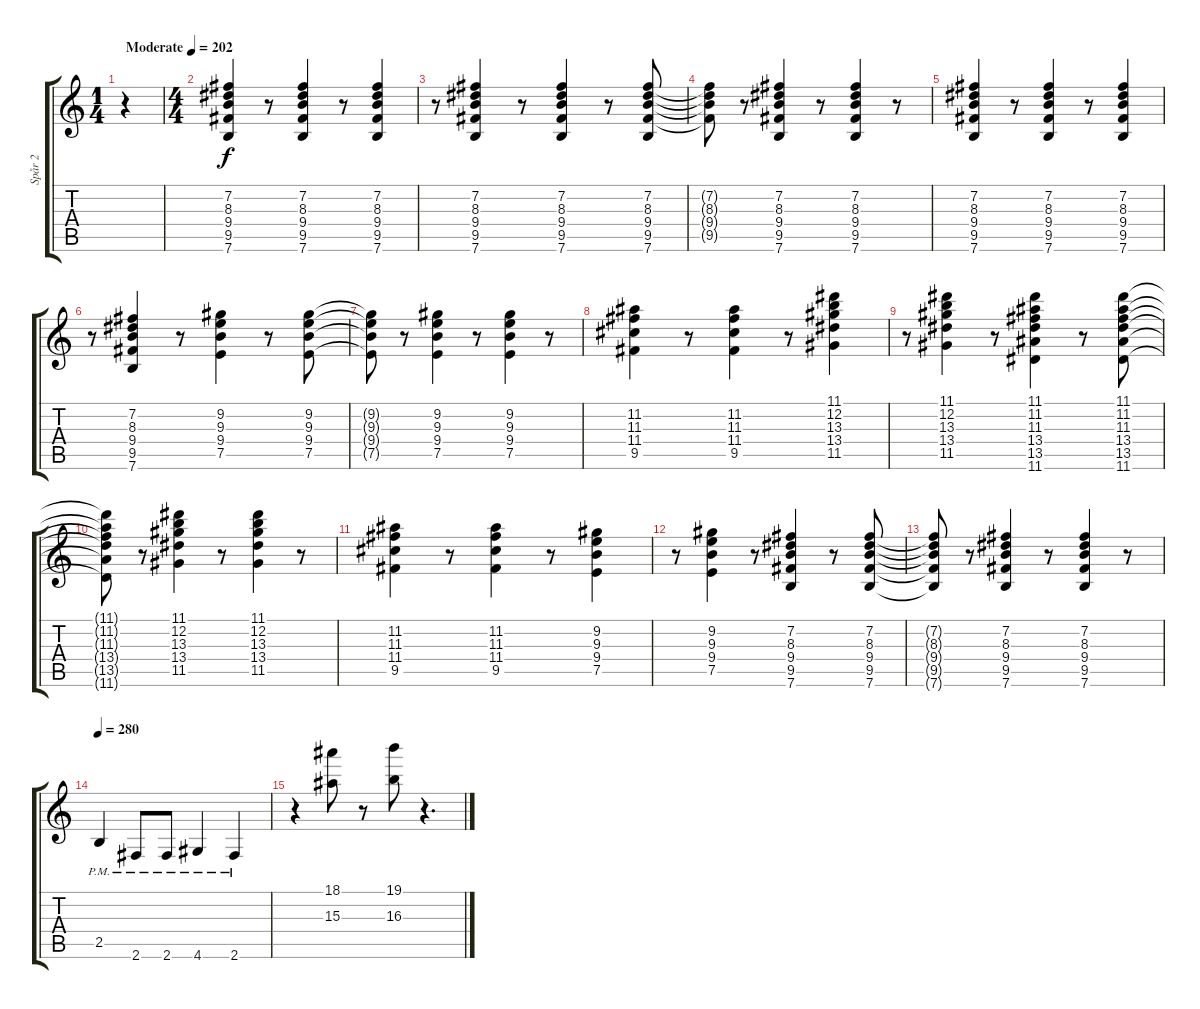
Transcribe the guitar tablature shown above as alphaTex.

\track ("Spår 2" "Spår 2") {instrument distortionguitar}
\staff {score tabs}
\tuning (E4 B3 G3 D3 A2 E2) {hide}
\ts (1 4)
\tempo (202 "Moderate")
\clef g2
\ks c
r.4{dy f instrument distortionguitar} |
\ts (4 4)
(7.2 8.3 9.4 9.5 7.6).4 r.8 (7.2 8.3 9.4 9.5 7.6).4 r.8 (7.2 8.3 9.4 9.5 7.6).4 |
r.8 (7.2 8.3 9.4 9.5 7.6).4 r.8 (7.2 8.3 9.4 9.5 7.6).4 r.8 (7.2 8.3 9.4 9.5 7.6).8 |
(7.2{t} 8.3{t} 9.4{t} 9.5{t}).8 r.8 (7.2 8.3 9.4 9.5 7.6).4 r.8 (7.2 8.3 9.4 9.5 7.6).4 r.8 |
(7.2 8.3 9.4 9.5 7.6).4 r.8 (7.2 8.3 9.4 9.5 7.6).4 r.8 (7.2 8.3 9.4 9.5 7.6).4 |
r.8 (7.2 8.3 9.4 9.5 7.6).4 r.8 (9.2 9.3 9.4 7.5).4 r.8 (9.2 9.3 9.4 7.5).8 |
(9.2{t} 9.3{t} 9.4{t} 7.5{t}).8 r.8 (9.2 9.3 9.4 7.5).4 r.8 (9.2 9.3 9.4 7.5).4 r.8 |
(11.2 11.3 11.4 9.5).4 r.8 (11.2 11.3 11.4 9.5).4 r.8 (11.1 12.2 13.3 13.4 11.5).4 |
r.8 (11.1 12.2 13.3 13.4 11.5).4 r.8 (11.1 11.2 11.3 13.4 13.5 11.6).4 r.8 (11.1 11.2 11.3 13.4 13.5 11.6).8 |
(11.1{t} 11.2{t} 11.3{t} 13.4{t} 13.5{t} 11.6{t}).8 r.8 (11.1 12.2 13.3 13.4 11.5).4 r.8 (11.1 12.2 13.3 13.4 11.5).4 r.8 |
(11.2 11.3 11.4 9.5).4 r.8 (11.2 11.3 11.4 9.5).4 r.8 (9.2 9.3 9.4 7.5).4 |
r.8 (9.2 9.3 9.4 7.5).4 r.8 (7.2 8.3 9.4 9.5 7.6).4 r.8 (7.2 8.3 9.4 9.5 7.6).8 |
(7.2{t} 8.3{t} 9.4{t} 9.5{t} 7.6{t}).8 r.8 (7.2 8.3 9.4 9.5 7.6).4 r.8 (7.2 8.3 9.4 9.5 7.6).4 r.8 |
\tempo 280
2.5{pm}.4{volume 16} 2.6{pm}.8 2.6{pm}.8 4.6{pm}.4 2.6{pm}.4 |
r.4 (18.1 15.3).8 r.8 (19.1 16.3).8 r.4{d}
